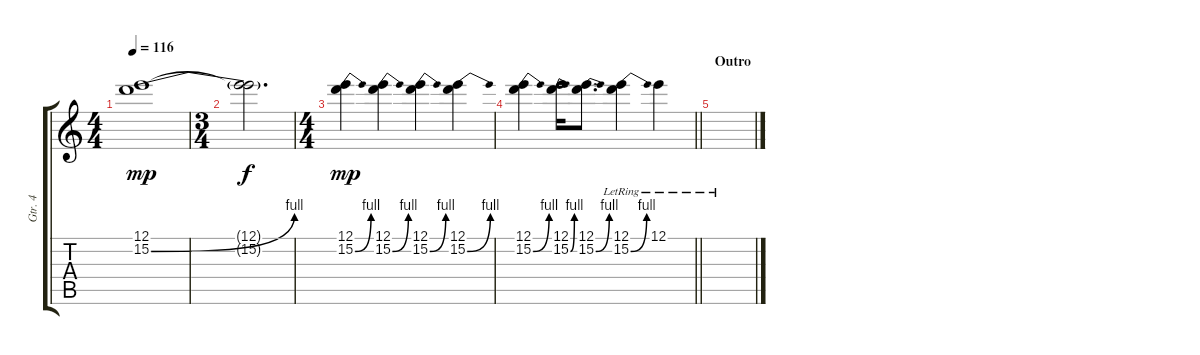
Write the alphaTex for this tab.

\track ("Gtr. 4" "Gtr. 4") {instrument distortionguitar}
\staff {score tabs}
\tuning (E4 B3 G3 D3 A2 E2) {hide}
\ts (4 4)
\tempo 116
\clef g2
\ks c
(12.1 15.2{be (bend 0 0 60 4)}).1{dy mp} |
\ts (3 4)
(12.1{t} 15.2{t}).2{d dy f} |
\ts (4 4)
(12.1 15.2{be (bend 0 0 60 4)}).4{dy mp} (12.1 15.2{be (bend 0 0 60 4)}).4 (12.1 15.2{be (bend 0 0 60 4)}).4 (12.1 15.2{be (bend 0 0 60 4)}).4 |
\barLineRight lightlight
(12.1 15.2{be (bend 0 0 60 4)}).4 (12.1 15.2{be (bend 0 0 60 4)}).16 (12.1 15.2{be (bend 0 0 60 4)}).8{d} (12.1{lr} 15.2{be (bend 0 0 60 4) lr}).4 12.1{lr}.4 |
\section ("" "Outro")
